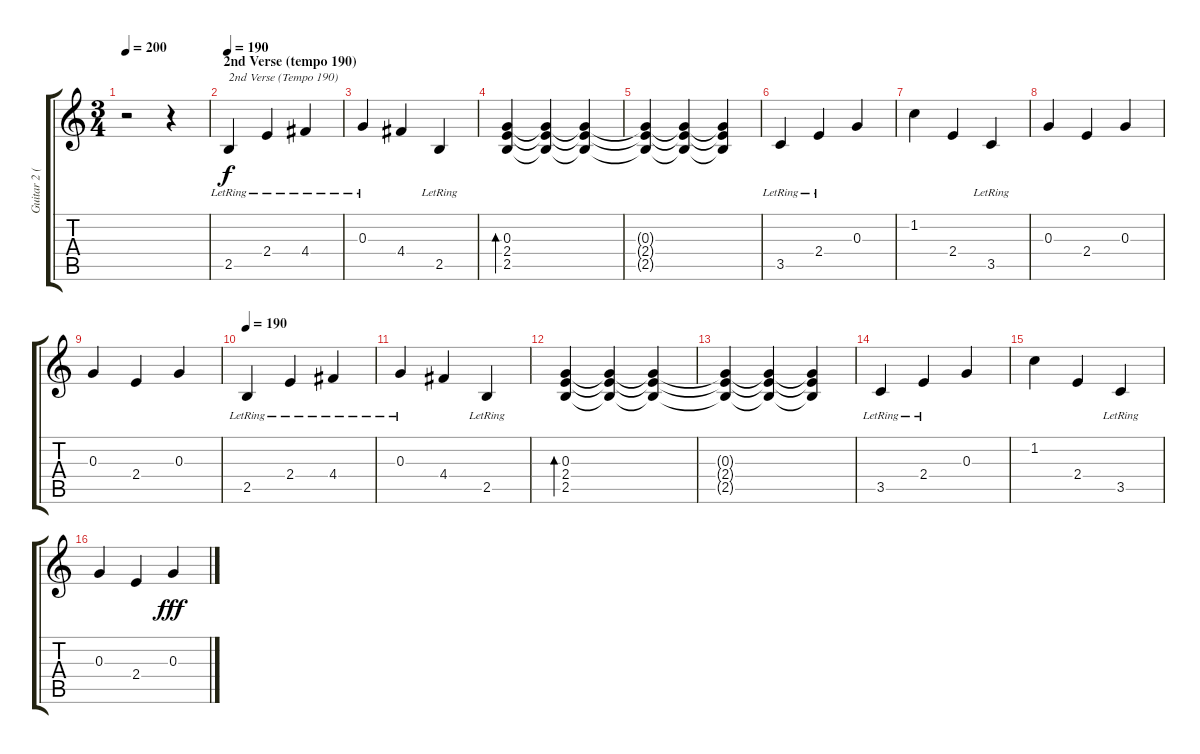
\track ("Guitar 2 (Clean)" "Guitar 2 (") {instrument electricguitarclean}
\staff {score tabs}
\tuning (E4 B3 G3 D3 A2 E2) {hide}
\ts (3 4)
\tempo 200
\clef g2
\ks c
r.2{dy f} r.4 |
\section ("" "2nd Verse (tempo 190)")
\tempo 190
2.5{lr}.4{txt "2nd Verse (Tempo 190)"} 2.4{lr}.4 4.4{lr}.4 |
0.3{lr}.4 4.4.4 2.5{lr}.4 |
(0.3 2.4 2.5).4{bd 480} (0.3{t} 2.4{t} 2.5{t}).4 (0.3{t} 2.4{t} 2.5{t}).4 |
(0.3{t} 2.4{t} 2.5{t}).4 (0.3{t} 2.4{t} 2.5{t}).4 (0.3{t} 2.4{t} 2.5{t}).4 |
3.5{lr}.4 2.4{lr}.4 0.3.4 |
1.2.4 2.4.4 3.5{lr}.4 |
0.3.4 2.4.4 0.3.4 |
0.3.4 2.4.4 0.3.4 |
\tempo 190
2.5{lr}.4 2.4{lr}.4 4.4{lr}.4 |
0.3{lr}.4 4.4.4 2.5{lr}.4 |
(0.3 2.4 2.5).4{bd 480} (0.3{t} 2.4{t} 2.5{t}).4 (0.3{t} 2.4{t} 2.5{t}).4 |
(0.3{t} 2.4{t} 2.5{t}).4 (0.3{t} 2.4{t} 2.5{t}).4 (0.3{t} 2.4{t} 2.5{t}).4 |
3.5{lr}.4 2.4{lr}.4 0.3.4 |
1.2.4 2.4.4 3.5{lr}.4 |
0.3.4 2.4.4 0.3.4{dy fff}
